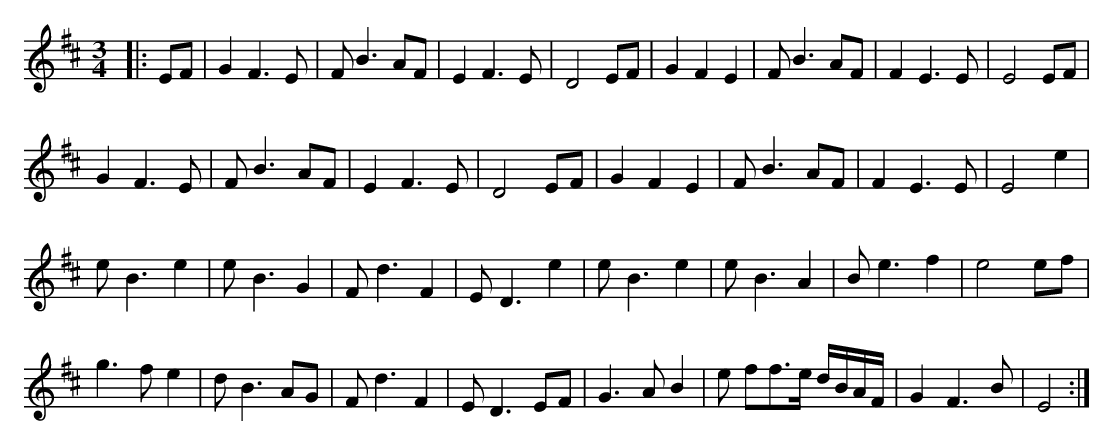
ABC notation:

X:1
M:3/4
K:Edor
|:EF|G2 F3 E|F B3 AF|E2 F3 E|D4 EF|G2 F2 E2|F B3 AF|F2 E3 E|E4 EF|
G2 F3 E|F B3 AF|E2 F3 E|D4 EF|G2 F2 E2|F B3 AF|F2 E3 E|E4 e2|
e B3 e2|e B3 G2|F d3 F2|E D3 e2|e B3 e2|e B3 A2|B e3 f2|e4 ef|
g3 f e2|d B3 AG|F d3 F2|E D3 EF|G3 A B2|e ff>e d/B/A/F/|G2 F3 B|E4:|
